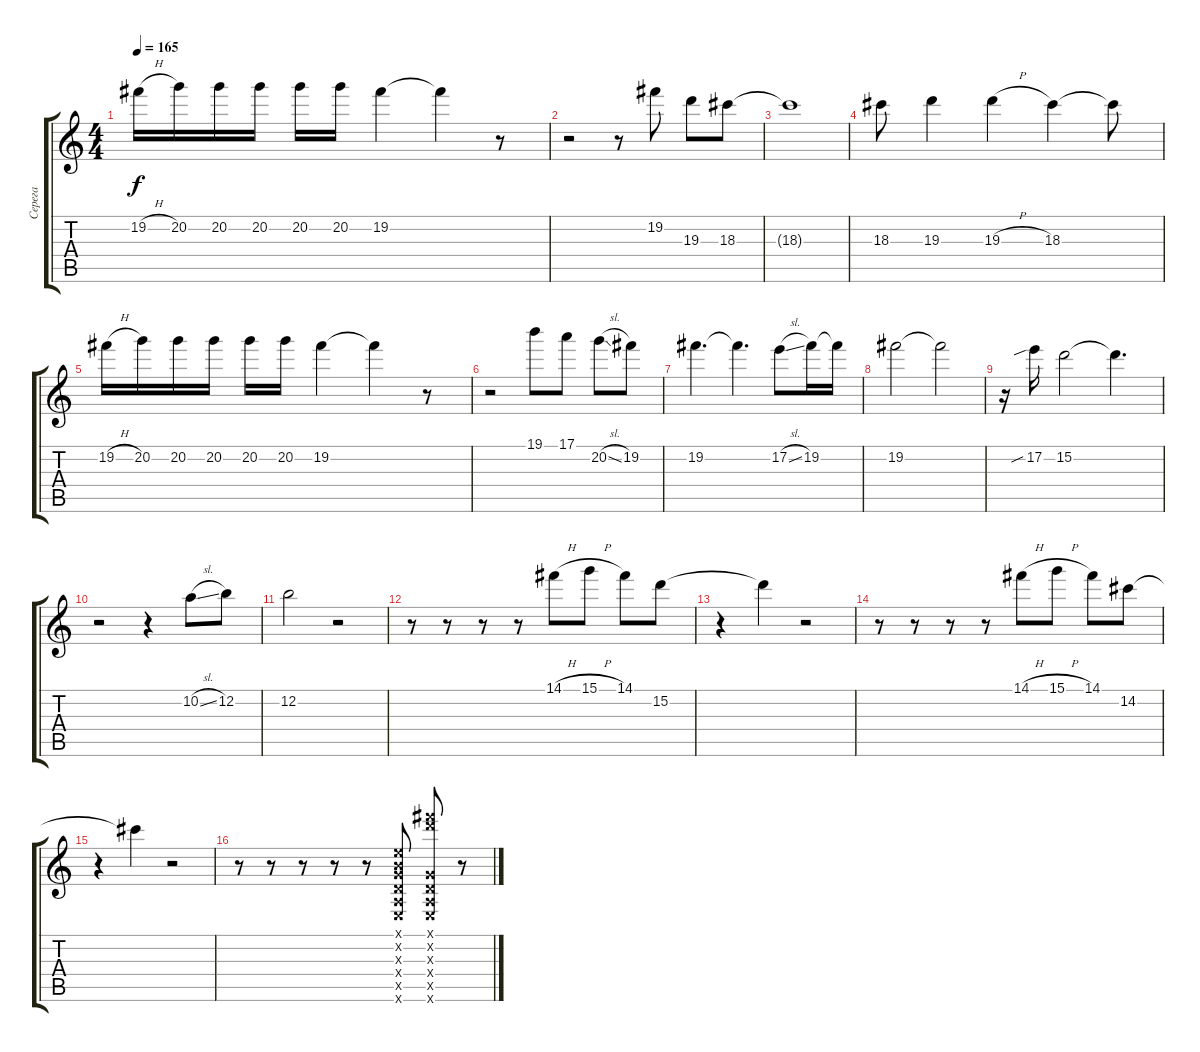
\track ("Серега" "Серега") {instrument distortionguitar}
\staff {score tabs}
\tuning (E4 B3 G3 D3 A2 E2) {hide}
\ts (4 4)
\tempo 165
\clef g2
\ks c
19.2{h}.16{dy f} 20.2.16 20.2.16 20.2.16 20.2.16 20.2.16 19.2.4 19.2{t}.4 r.8 |
r.2 r.8 19.2.8 19.3.8 18.3.8 |
18.3{t}.1 |
18.3.8 19.3.4 19.3{h}.4 18.3.4 18.3{t}.8 |
19.2{h}.16 20.2.16 20.2.16 20.2.16 20.2.16 20.2.16 19.2.4 19.2{t}.4 r.8 |
r.2 19.1.8 17.1.8 20.2{sl}.8 19.2.8 |
19.2.4{d} 19.2{t}.4{d} 17.2{sl}.8 19.2.16 19.2{t}.16 |
19.2.2 19.2{t}.2 |
r.16 17.2{sib}.16 15.2.2 15.2{t}.4{d} |
r.2 r.4 10.2{sl}.8 12.2.8 |
12.2.2 r.2 |
r.8 r.8 r.8 r.8 14.1{h}.8 15.1{h}.8 14.1.8 15.2.8 |
r.4 15.2{t}.4 r.2 |
r.8 r.8 r.8 r.8 14.1{h}.8 15.1{h}.8 14.1.8 14.2.8 |
r.4 14.2{t}.4 r.2 |
r.8 r.8 r.8 r.8 r.8 (0.1{x} 0.2{x} 0.3{x} 0.4{x} 0.5{x} 0.6{x}).8 (14.1{x} 15.2{x} 0.3{x} 0.4{x} 0.5{x} 0.6{x}).8 r.8
